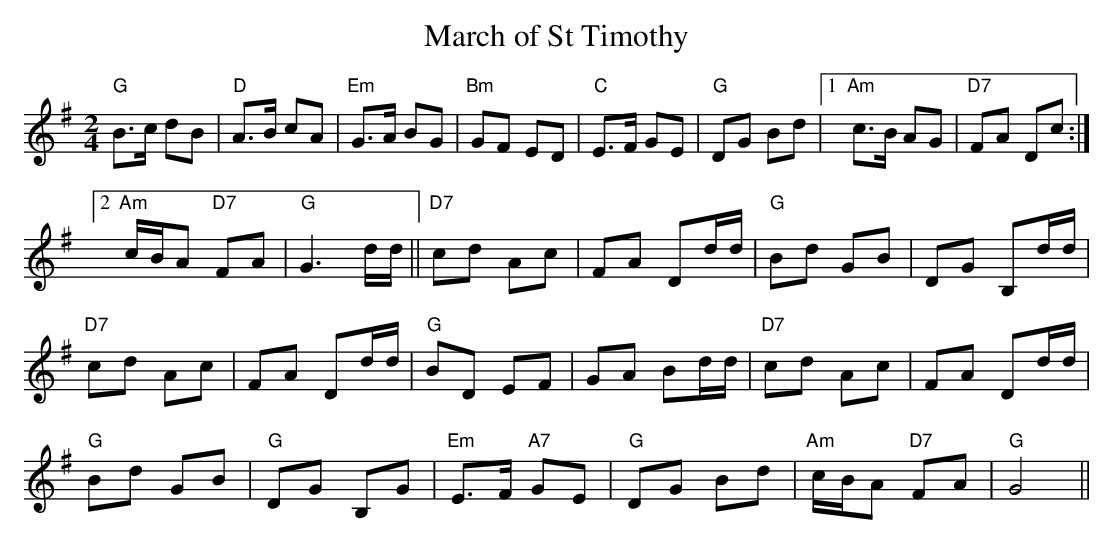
X:1
T:March of St Timothy
M:2/4
L:1/4
K:G
"G"B3/4c/4 d/2B/2|"D"A3/4B/4 c/2A/2|"Em"G3/4A/4 B/2G/2|"Bm"G/2F/2 E/2D/2|\
"C"E3/4F/4 G/2E/2|"G"D/2G/2 B/2d/2| [1"Am"c3/4B/4 A/2G/2|"D7"F/2A/2 D/2c/2:|
[2"Am"c/4B/4A/2 "D7"F/2A/2|"G"G3/2d/4d/4||"D7"c/2d/2 A/2c/2|F/2A/2 D/2d/4d/4|\
"G"B/2d/2 G/2B/2|D/2G/2 B,/2d/4d/4|
"D7"c/2d/2 A/2c/2|F/2A/2 D/2d/4d/4|"G"B/2D/2 E/2F/2|G/2A/2 B/2d/4d/4|\
"D7"c/2d/2 A/2c/2|F/2A/2 D/2d/4d/4|
"G"B/2d/2 G/2B/2|"G"D/2G/2 B,/2G/2|"Em"E3/4F/4 "A7"G/2E/2|"G"D/2G/2 B/2d/2|\
"Am"c/4B/4A/2 "D7"F/2A/2|"G"G2||
